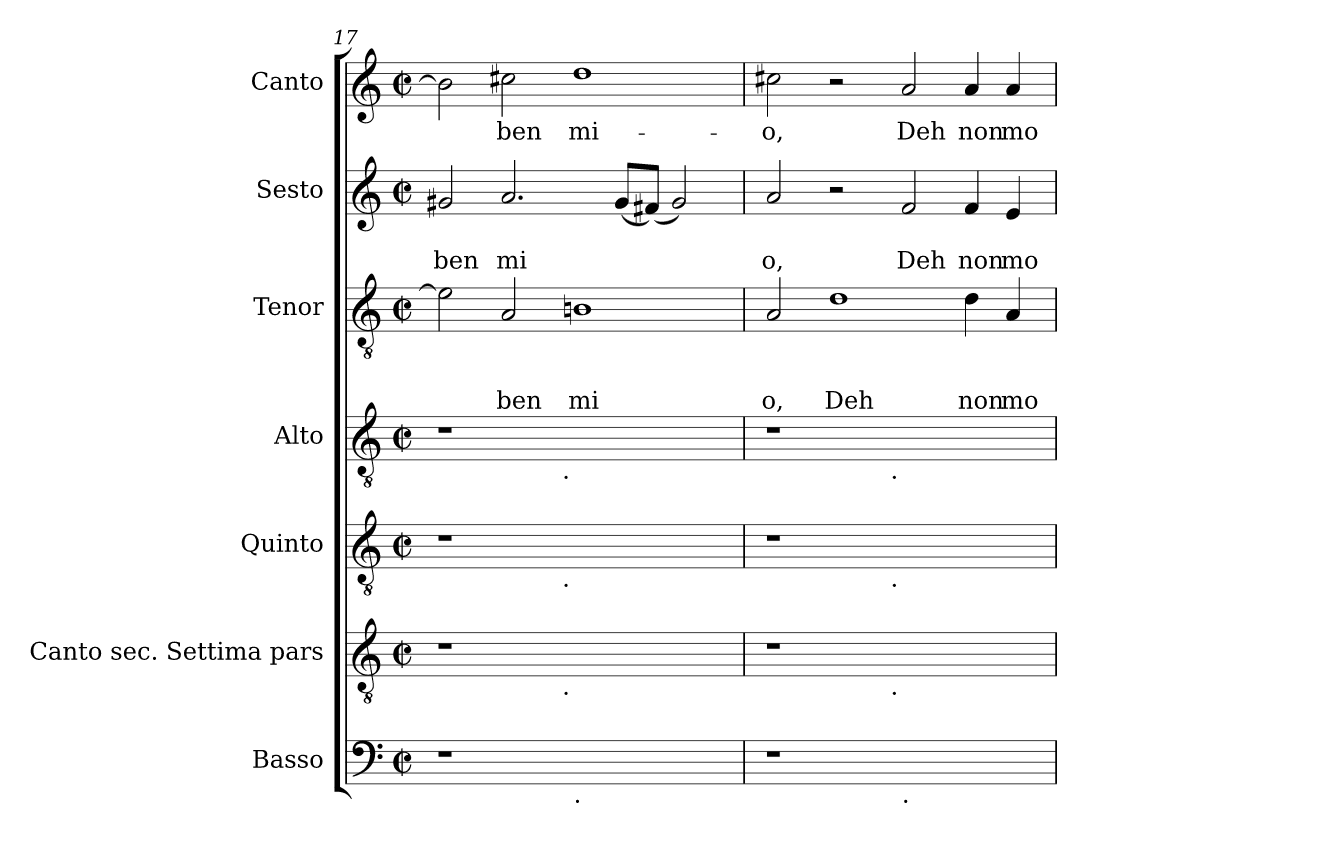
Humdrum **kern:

**kern	**kern	**kern	**kern	**kern	**text	**text	**text	**kern	**text	**text	**kern	**text
*part7	*part6	*part5	*part4	*part3	*part3	*part3	*part3	*part2	*part2	*part2	*part1	*part1
*staff7	*staff6	*staff5	*staff4	*staff3	*staff3	*staff3	*staff3	*staff2	*staff2	*staff2	*staff1	*staff1
*I"Basso	*I"Canto sec. Settima pars	*I"Quinto	*I"Alto	*I"Tenor	*	*	*	*I"Sesto	*	*	*I"Canto	*
*	*	*I'Quinto	*I'Alto	*I'Tenor	*	*	*	*I'Sesto	*	*	*I'Canto	*
*clefF4	*clefGv2	*clefGv2	*clefGv2	*clefGv2	*	*	*	*clefG2	*	*	*clefG2	*
*k[]	*k[]	*k[]	*k[]	*k[]	*	*	*	*k[]	*	*	*k[]	*
*C:	*C:	*C:	*C:	*C:	*	*	*	*C:	*	*	*C:	*
*M2/2	*M2/2	*M2/2	*M2/2	*M2/2	*	*	*	*M2/2	*	*	*M2/2	*
*met(c|)	*met(c|)	*met(c|)	*met(c|)	*met(c|)	*	*	*	*met(c|)	*	*	*met(c|)	*
=17	=17	=17	=17	=17	=17	=17	=17	=17	=17	=17	=17	=17
!	!	!	!	!	!	!	!	!	!	!LO:LY:b	!	!
*	*^	*^	*^	*	*	*	*	*	*	*	*	*
1r	1r	2ryy	1r	2ryy	1r	2ryy	2e\]	.	.	.	2g#/	.	ben	2b\]	.
!	!	!	!	!	!	!	!	!	!	!LO:LY:b	!	!	!LO:LY:b	!	!LO:LY:b
.	.	4...ryy	.	4...ryy	.	4...ryy	2A/	.	.	ben	2.a/	.	mi	2cc#X\	ben
!	!	!	!	!	!	!LO:TX:b:t=.	!	!	!	!	!	!	!	!	!
!	!	!	!	!LO:TX:b:t=.	!	!	!	!	!	!	!	!	!	!	!
!	!	!LO:TX:b:t=.	!	!	!	!	!	!	!	!	!	!	!	!	!
.	.	1ryy	.	1ryy	.	1ryy	.	.	.	.	.	.	.	.	.
!LO:TX:b:t=.	!	!	!	!	!	!	!	!	!	!	!	!	!	!	!
!	!	!	!	!	!	!	!	!	!	!LO:LY:b	!	!	!	!	!LO:LY:b
1ryy	1ryy	.	1ryy	.	1ryy	.	1Bn	.	.	mi	.	.	.	1dd	mi-
.	.	.	.	.	.	.	.	.	.	.	(<8g#/L	.	.	.	.
.	.	.	.	.	.	.	.	.	.	.	(<8f#/J)	.	.	.	.
.	.	.	.	.	.	.	.	.	.	.	2g#/)	.	.	.	.
.	.	32ryy	.	32ryy	.	32ryy	.	.	.	.	.	.	.	.	.
!!LO:LB:g=z
=18	=18	=18	=18	=18	=18	=18	=18	=18	=18	=18	=18	=18	=18	=18	=18
!	!	!	!	!	!	!	!	!	!	!LO:LY:b	!	!	!LO:LY:b	!	!LO:LY:b
1r	1r	2ryy	1r	2ryy	1r	2ryy	2A/	.	.	o,	2a/	.	o,	2cc#X\	-o,
!	!	!	!	!	!	!	!	!	!	!LO:LY:b	!	!	!	!	!
.	.	4...ryy	.	4...ryy	.	4...ryy	1d	.	.	Deh	2r	.	.	2r	.
!	!	!	!	!	!	!LO:TX:b:t=.	!	!	!	!	!	!	!	!	!
!	!	!	!	!LO:TX:b:t=.	!	!	!	!	!	!	!	!	!	!	!
!	!	!LO:TX:b:t=.	!	!	!	!	!	!	!	!	!	!	!	!	!
.	.	1ryy	.	1ryy	.	1ryy	.	.	.	.	.	.	.	.	.
!LO:TX:b:t=.	!	!	!	!	!	!	!	!	!	!	!	!	!	!	!
!	!	!	!	!	!	!	!	!	!	!	!	!	!LO:LY:b	!	!LO:LY:b
1ryy	1ryy	.	1ryy	.	1ryy	.	.	.	.	.	2f/	.	Deh	2a/	Deh
!	!	!	!	!	!	!	!	!	!	!LO:LY:b	!	!	!LO:LY:b	!	!LO:LY:b
.	.	.	.	.	.	.	4d\	.	.	non	4f/	.	non	4a/	non
!	!	!	!	!	!	!	!	!	!	!LO:LY:b	!	!	!LO:LY:b	!	!LO:LY:b
.	.	.	.	.	.	.	4A/	.	.	mo	4e/	.	mo	4a/	mo
.	.	32ryy	.	32ryy	.	32ryy	.	.	.	.	.	.	.	.	.
*	*v	*v	*	*	*v	*v	*	*	*	*	*	*	*	*	*
*	*	*v	*v	*	*	*	*	*	*	*	*	*	*
=	=	=	=	=	=	=	=	=	=	=	=	=
*-	*-	*-	*-	*-	*-	*-	*-	*-	*-	*-	*-	*-
